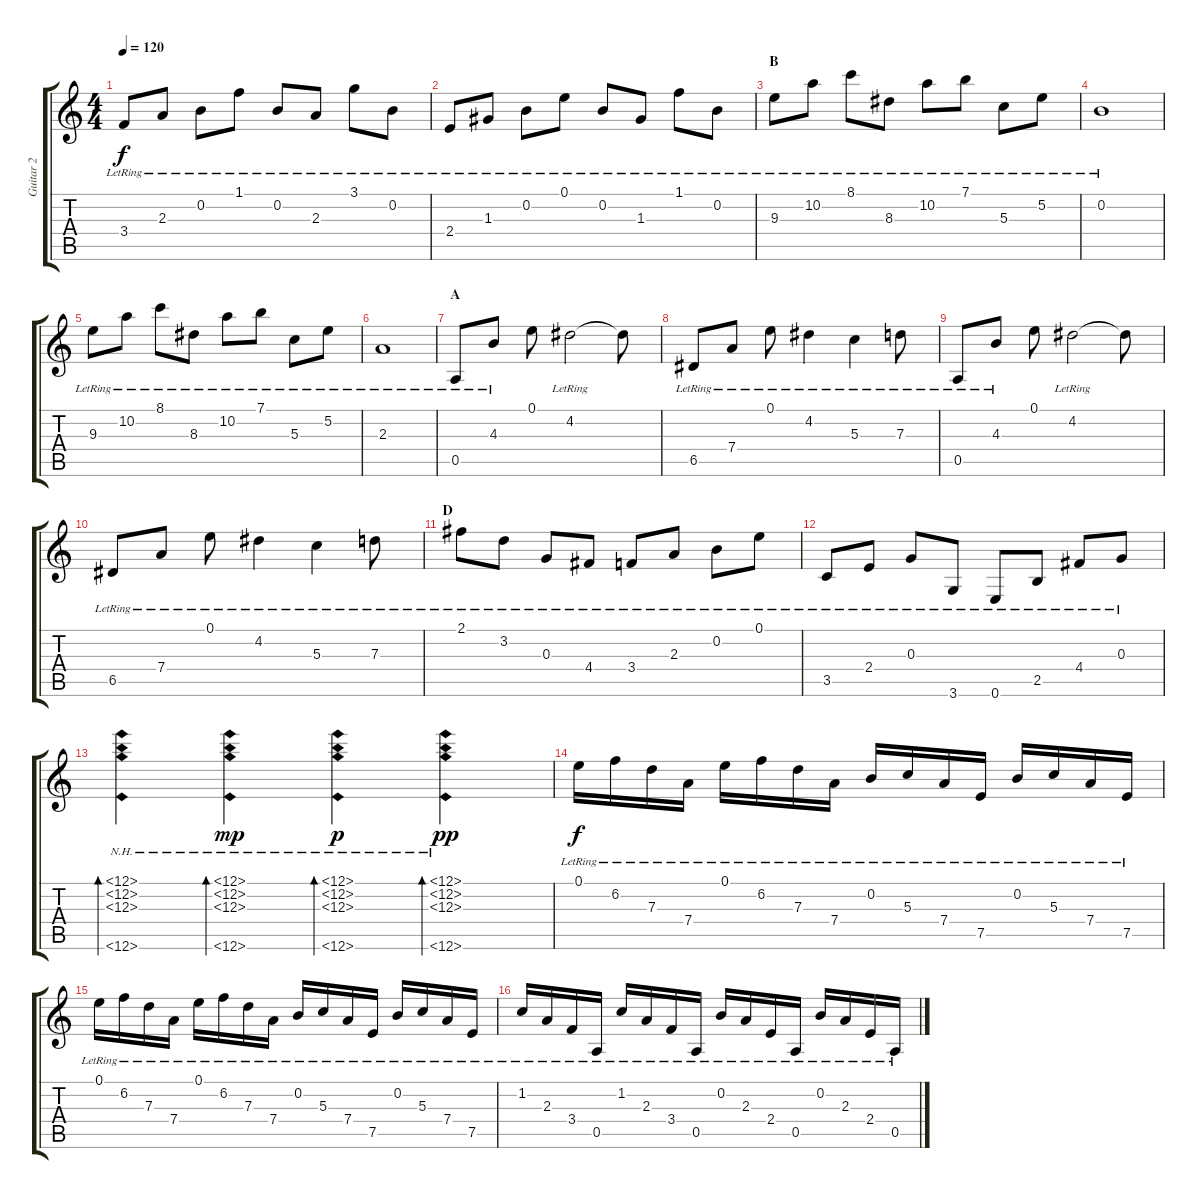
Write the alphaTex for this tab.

\track ("Guitar 2" "Guitar 2") {instrument acousticguitarsteel}
\staff {score tabs}
\tuning (E4 B3 G3 D3 A2 E2) {hide}
\ts (4 4)
\tempo 120
\clef g2
\ks c
3.4{lr}.8{dy f} 2.3{lr}.8 0.2{lr}.8 1.1{lr}.8 0.2{lr}.8 2.3{lr}.8 3.1{lr}.8 0.2{lr}.8 |
2.4{lr}.8 1.3{lr}.8 0.2{lr}.8 0.1{lr}.8 0.2{lr}.8 1.3{lr}.8 1.1{lr}.8 0.2{lr}.8 |
\section ("" "B")
9.3{lr}.8 10.2{lr}.8 8.1{lr}.8 8.3{lr}.8 10.2{lr}.8 7.1{lr}.8 5.3{lr}.8 5.2{lr}.8 |
0.2{lr}.1 |
9.3{lr}.8 10.2{lr}.8 8.1{lr}.8 8.3{lr}.8 10.2{lr}.8 7.1{lr}.8 5.3{lr}.8 5.2{lr}.8 |
2.3{lr}.1 |
\section ("" "A")
0.5{lr}.8 4.3{lr}.8 0.1.8 4.2{lr}.2 4.2{t}.8 |
6.5{lr}.8 7.4{lr}.8 0.1{lr}.8 4.2{lr}.4 5.3{lr}.4 7.3{lr}.8 |
0.5{lr}.8 4.3{lr}.8 0.1.8 4.2{lr}.2 4.2{t}.8 |
6.5{lr}.8 7.4{lr}.8 0.1{lr}.8 4.2{lr}.4 5.3{lr}.4 7.3{lr}.8 |
\section ("" "D")
2.1{lr}.8 3.2{lr}.8 0.3{lr}.8 4.4{lr}.8 3.4{lr}.8 2.3{lr}.8 0.2{lr}.8 0.1{lr}.8 |
3.5{lr}.8 2.4{lr}.8 0.3{lr}.8 3.6{lr}.8 0.6{lr}.8 2.5{lr}.8 4.4{lr}.8 0.3{lr}.8 |
(12.1{nh} 12.2{nh} 12.3{nh} 12.6{nh}).4{bd 240} (12.1{nh} 12.2{nh} 12.3{nh} 12.6{nh}).4{bd 240 dy mp} (12.1{nh} 12.2{nh} 12.3{nh} 12.6{nh}).4{bd 240 dy p} (12.1{nh} 12.2{nh} 12.3{nh} 12.6{nh}).4{bd 240 dy pp} |
\section ("" "")
0.1{lr}.16{dy f} 6.2{lr}.16 7.3{lr}.16 7.4{lr}.16 0.1{lr}.16 6.2{lr}.16 7.3{lr}.16 7.4{lr}.16 0.2{lr}.16 5.3{lr}.16 7.4{lr}.16 7.5{lr}.16 0.2{lr}.16 5.3{lr}.16 7.4{lr}.16 7.5{lr}.16 |
0.1{lr}.16 6.2{lr}.16 7.3{lr}.16 7.4{lr}.16 0.1{lr}.16 6.2{lr}.16 7.3{lr}.16 7.4{lr}.16 0.2{lr}.16 5.3{lr}.16 7.4{lr}.16 7.5{lr}.16 0.2{lr}.16 5.3{lr}.16 7.4{lr}.16 7.5{lr}.16 |
1.2{lr}.16 2.3{lr}.16 3.4{lr}.16 0.5{lr}.16 1.2{lr}.16 2.3{lr}.16 3.4{lr}.16 0.5{lr}.16 0.2{lr}.16 2.3{lr}.16 2.4{lr}.16 0.5{lr}.16 0.2{lr}.16 2.3{lr}.16 2.4{lr}.16 0.5{lr}.16
